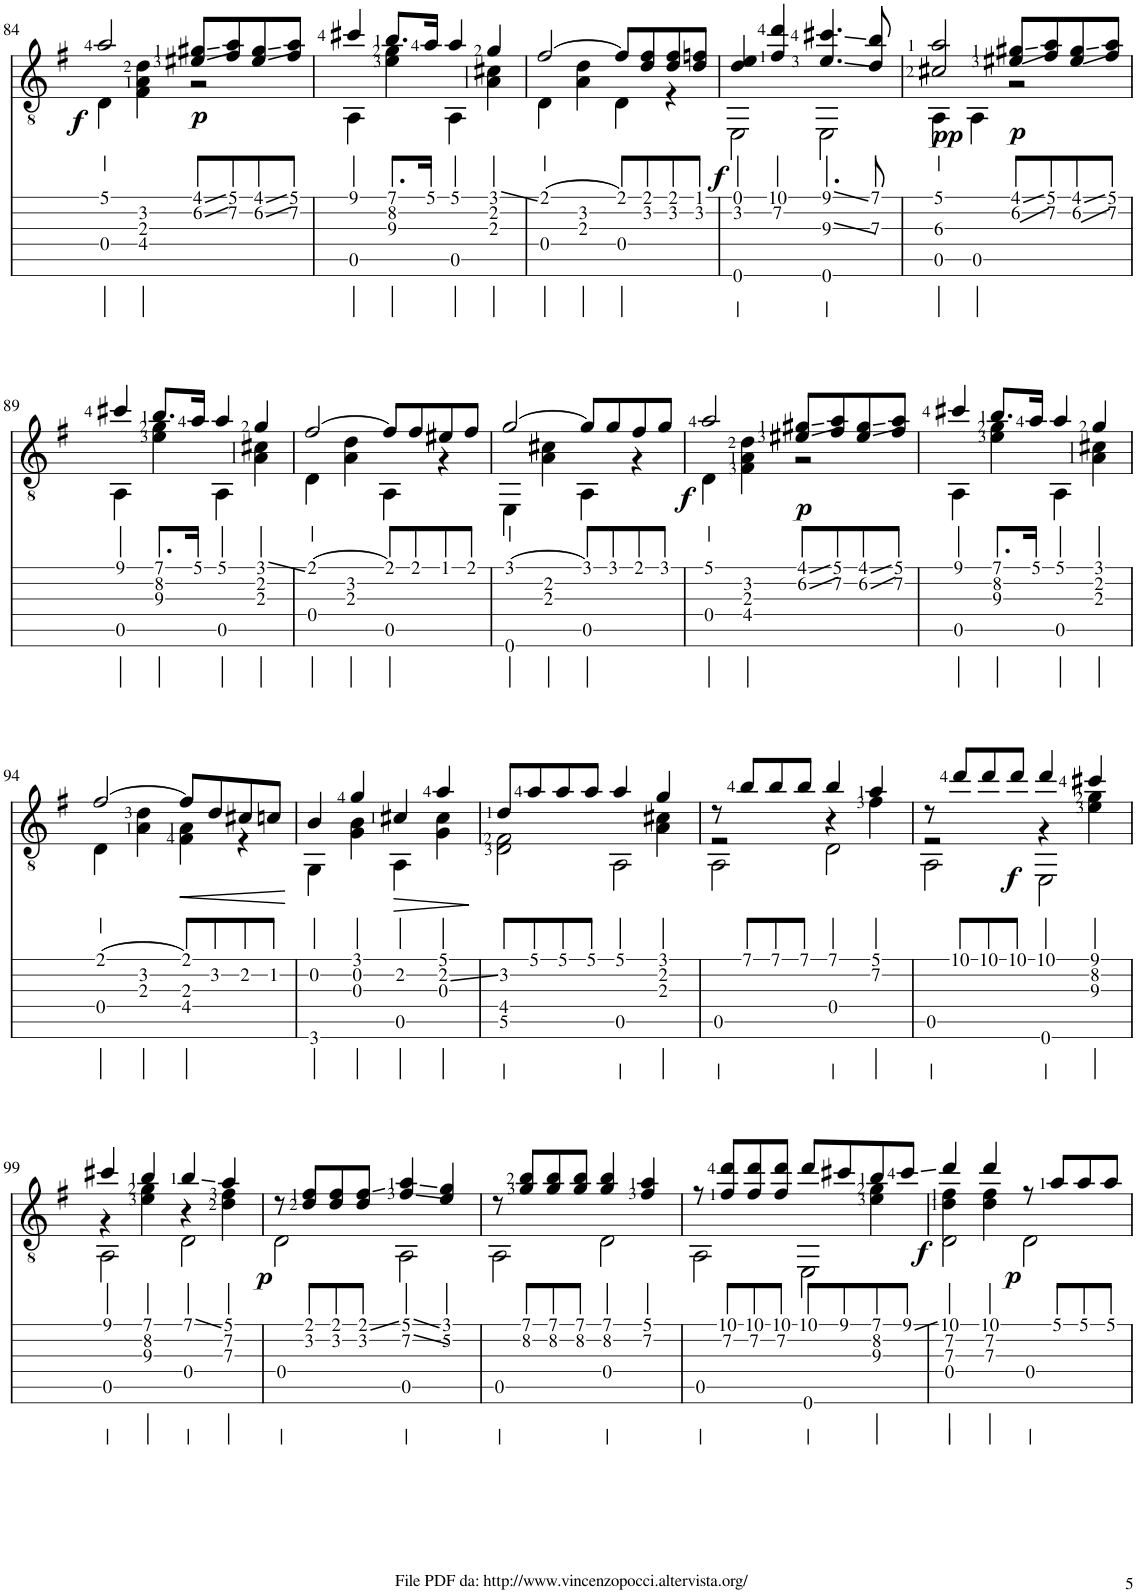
**kern	**kern	**dynam
*part2	*part1	*part1
*staff2	*staff1	*staff1
*I"Chitarra classica (Intavolatura)	*I"Guitar	*
!!LO:PB:g=z
*	*clefGv2	*
*k[f#]	*k[f#]	*
*M4/4	*M4/4	*
=84	=84	=84
*^	*^	*
!	!	!	!	!LO:DY:b
2a/	4D\	2a/	4D\	f
.	4F#\ 4A\ 4d\	.	4F#\ 4A\ 4d\	.
!	!	!	!	!LO:DY:b
8e#X/ 8g#X/L	2r	8e#X/ 8g#X/L	2r	p
8f#/ 8a/	.	8f#/ 8a/	.	.
8e#/ 8g#/	.	8e#/ 8g#/	.	.
8f#/ 8a/J	.	8f#/ 8a/J	.	.
=85	=85	=85	=85	=85
4cc#/	4AA\	4cc#X/	4AA\	.
8.b/L	4e\ 4g\	8.b/L	4e\ 4g\	.
16a/Jk	.	16a/Jk	.	.
4a/	4AA\	4a/	4AA\	.
4g/	4A\ 4c#\	4g/	4A\ 4c#X\	.
=86	=86	=86	=86	=86
[2f#/	4D\	[2f#/	4D\	.
.	4A\ 4d\	.	4A\ 4d\	.
8f#/L]	4D\	8f#/L]	4D\	.
8d/ 8f#/	.	8d/ 8f#/	.	.
8d/ 8f#/	4r	8d/ 8f#/	4r	.
!	!	!	!	!LO:DY:b
8d/ 8fn/J	.	8d/ 8fn/J	.	f
=87	=87	=87	=87	=87
4d/ 4e/	2EE\	4d/ 4e/	2EE\	.
4f#/ 4dd/	.	4f#/ 4dd/	.	.
4.e/ 4.cc#/	2EE\	4.e/ 4.cc#X/	2EE\	.
8d/ 8b/	.	8d/ 8b/	.	.
=88	=88	=88	=88	=88
!	!	!	!	!LO:DY:b
2c#/ 2a/	4AA\	2c#X/ 2a/	4AA\	pp
.	4AA\	.	4AA\	.
!	!	!	!	!LO:DY:b
8e#X/ 8g#X/L	2r	8e#X/ 8g#X/L	2r	p
8f#/ 8a/	.	8f#/ 8a/	.	.
8e#/ 8g#/	.	8e#/ 8g#/	.	.
8f#/ 8a/J	.	8f#/ 8a/J	.	.
!!LO:LB:g=z	!!
=89	=89	=89	=89	=89
4cc#/	4AA\	4cc#X/	4AA\	.
8.b/L	4e\ 4g\	8.b/L	4e\ 4g\	.
16a/Jk	.	16a/Jk	.	.
4a/	4AA\	4a/	4AA\	.
4g/	4A\ 4c#\	4g/	4A\ 4c#X\	.
=90	=90	=90	=90	=90
[2f#/	4D\	[2f#/	4D\	.
.	4A\ 4d\	.	4A\ 4d\	.
8f#/L]	4AA\	8f#/L]	4AA\	.
8f#/	.	8f#/	.	.
8e#X/	4r	8e#X/	4r	.
8f#/J	.	8f#/J	.	.
=91	=91	=91	=91	=91
[2g/	4EE\	[2g/	4EE\	.
.	4A\ 4c#\	.	4A\ 4c#X\	.
8g/L]	4AA\	8g/L]	4AA\	.
8g/	.	8g/	.	.
8f#/	4r	8f#/	4r	.
8g/J	.	8g/J	.	.
=92	=92	=92	=92	=92
!	!	!	!	!LO:DY:b
2a/	4D\	2a/	4D\	f
.	4F#\ 4A\ 4d\	.	4F#\ 4A\ 4d\	.
!	!	!	!	!LO:DY:b
8e#X/ 8g#X/L	2r	8e#X/ 8g#X/L	2r	p
8f#/ 8a/	.	8f#/ 8a/	.	.
8e#/ 8g#/	.	8e#/ 8g#/	.	.
8f#/ 8a/J	.	8f#/ 8a/J	.	.
=93	=93	=93	=93	=93
4cc#/	4AA\	4cc#X/	4AA\	.
8.b/L	4e\ 4g\	8.b/L	4e\ 4g\	.
16a/Jk	.	16a/Jk	.	.
4a/	4AA\	4a/	4AA\	.
4g/	4A\ 4c#\	4g/	4A\ 4c#X\	.
!!LO:LB:g=z	!!
=94	=94	=94	=94	=94
[2f#/	4D\	[2f#/	4D\	.
.	4A\ 4d\	.	4A\ 4d\	.
!	!	!	!	!LO:HP:b
8f#/L]	4F#\ 4A\	8f#/L]	4F#\ 4A\	<
8d/	.	8d/	.	.
8c#/	4r	8c#X/	4r	.
8cn/J	.	8cn/J	.	.
*v	*v	*	*	*
*	*v	*v	*
.	.	[
=95	=95	=95
*^	*^	*
4B/	4GG\	4B/	4GG\	.
4g/	4G\ 4B\	4g/	4G\ 4B\	.
!	!	!	!	!LO:HP:b
4c#/	4AA\	4c#X/	4AA\	>
4a/	4G\ 4c#\	4a/	4G\ 4c#\	.
*v	*v	*	*	*
*	*v	*v	*
.	.	]
=96	=96	=96
*^	*^	*
*	*^	*	*^	*
8d/L	2D\ 2F#\	2.ryy	8d/L	2D\ 2F#\	2.ryy	.
8a/	.	.	8a/	.	.	.
8a/	.	.	8a/	.	.	.
8a/J	.	.	8a/J	.	.	.
4a/	2AA\	.	4a/	2AA\	.	.
4g/	.	4A\ 4c#\	4g/	.	4A\ 4c#X\	.
=97	=97	=97	=97	=97	=97	=97
8r	2r	2AA\	8r	2r	2AA\	.
8b/L	.	.	8b/L	.	.	.
8b/	.	.	8b/	.	.	.
8b/J	.	.	8b/J	.	.	.
4b/	4r	2D\	4b/	4r	2D\	.
4a/	4f#\	.	4a/	4f#\	.	.
=98	=98	=98	=98	=98	=98	=98
8r	2r	2AA\	8r	2r	2AA\	.
8dd/L	.	.	8dd/L	.	.	.
8dd/	.	.	8dd/	.	.	.
!	!	!	!	!	!	!LO:DY:b
8dd/J	.	.	8dd/J	.	.	f
4dd/	4r	2EE\	4dd/	4r	2EE\	.
4cc#/	4e\ 4g\	.	4cc#X/	4e\ 4g\	.	.
!!LO:LB:g=z	!!	!!
=99	=99	=99	=99	=99	=99	=99
4cc#/	4r	2AA\	4cc#X/	4r	2AA\	.
4b/	4e\ 4g\	.	4b/	4e\ 4g\	.	.
4b/	4r	2D\	4b/	4r	2D\	.
4a/	4d\ 4f#\	.	4a/	4d\ 4f#\	.	.
*	*v	*v	*	*	*	*
*	*	*	*v	*v	*
=100	=100	=100	=100	=100
!	!	!	!	!LO:DY:b
8r	2D\	8r	2D\	p
8d/ 8f#/L	.	8d/ 8f#/L	.	.
8d/ 8f#/	.	8d/ 8f#/	.	.
8d/ 8f#/J	.	8d/ 8f#/J	.	.
4f#/ 4a/	2AA\	4f#/ 4a/	2AA\	.
4e/ 4g/	.	4e/ 4g/	.	.
=101	=101	=101	=101	=101
8r	2AA\	8r	2AA\	.
8g/ 8b/L	.	8g/ 8b/L	.	.
8g/ 8b/	.	8g/ 8b/	.	.
8g/ 8b/J	.	8g/ 8b/J	.	.
4g/ 4b/	2D\	4g/ 4b/	2D\	.
4f#/ 4a/	.	4f#/ 4a/	.	.
=102	=102	=102	=102	=102
*	*^	*	*^	*
8r	2.ryy	2AA\	8r	2.ryy	2AA\	.
8f#/ 8dd/L	.	.	8f#/ 8dd/L	.	.	.
8f#/ 8dd/	.	.	8f#/ 8dd/	.	.	.
8f#/ 8dd/J	.	.	8f#/ 8dd/J	.	.	.
8dd/L	.	2EE\	8dd/L	.	2EE\	.
8cc#/	.	.	8cc#X/	.	.	.
8b/	4e\ 4g\	.	8b/	4e\ 4g\	.	.
8cc#/J	.	.	8cc#/J	.	.	.
=103	=103	=103	=103	=103	=103	=103
!	!	!	!	!	!	!LO:DY:b
4dd/	4d\ 4f#\	2D\	4dd/	4d\ 4f#\	2D\	f
4dd/	4d\ 4f#\	.	4dd/	4d\ 4f#\	.	.
!	!	!	!	!	!	!LO:DY:b
8r	2ryy	2D\	8r	2ryy	2D\	p
8a/L	.	.	8a/L	.	.	.
8a/	.	.	8a/	.	.	.
8a/J	.	.	8a/J	.	.	.
*v	*v	*v	*	*	*	*
*	*v	*v	*v	*
=	=	=
*-	*-	*-
